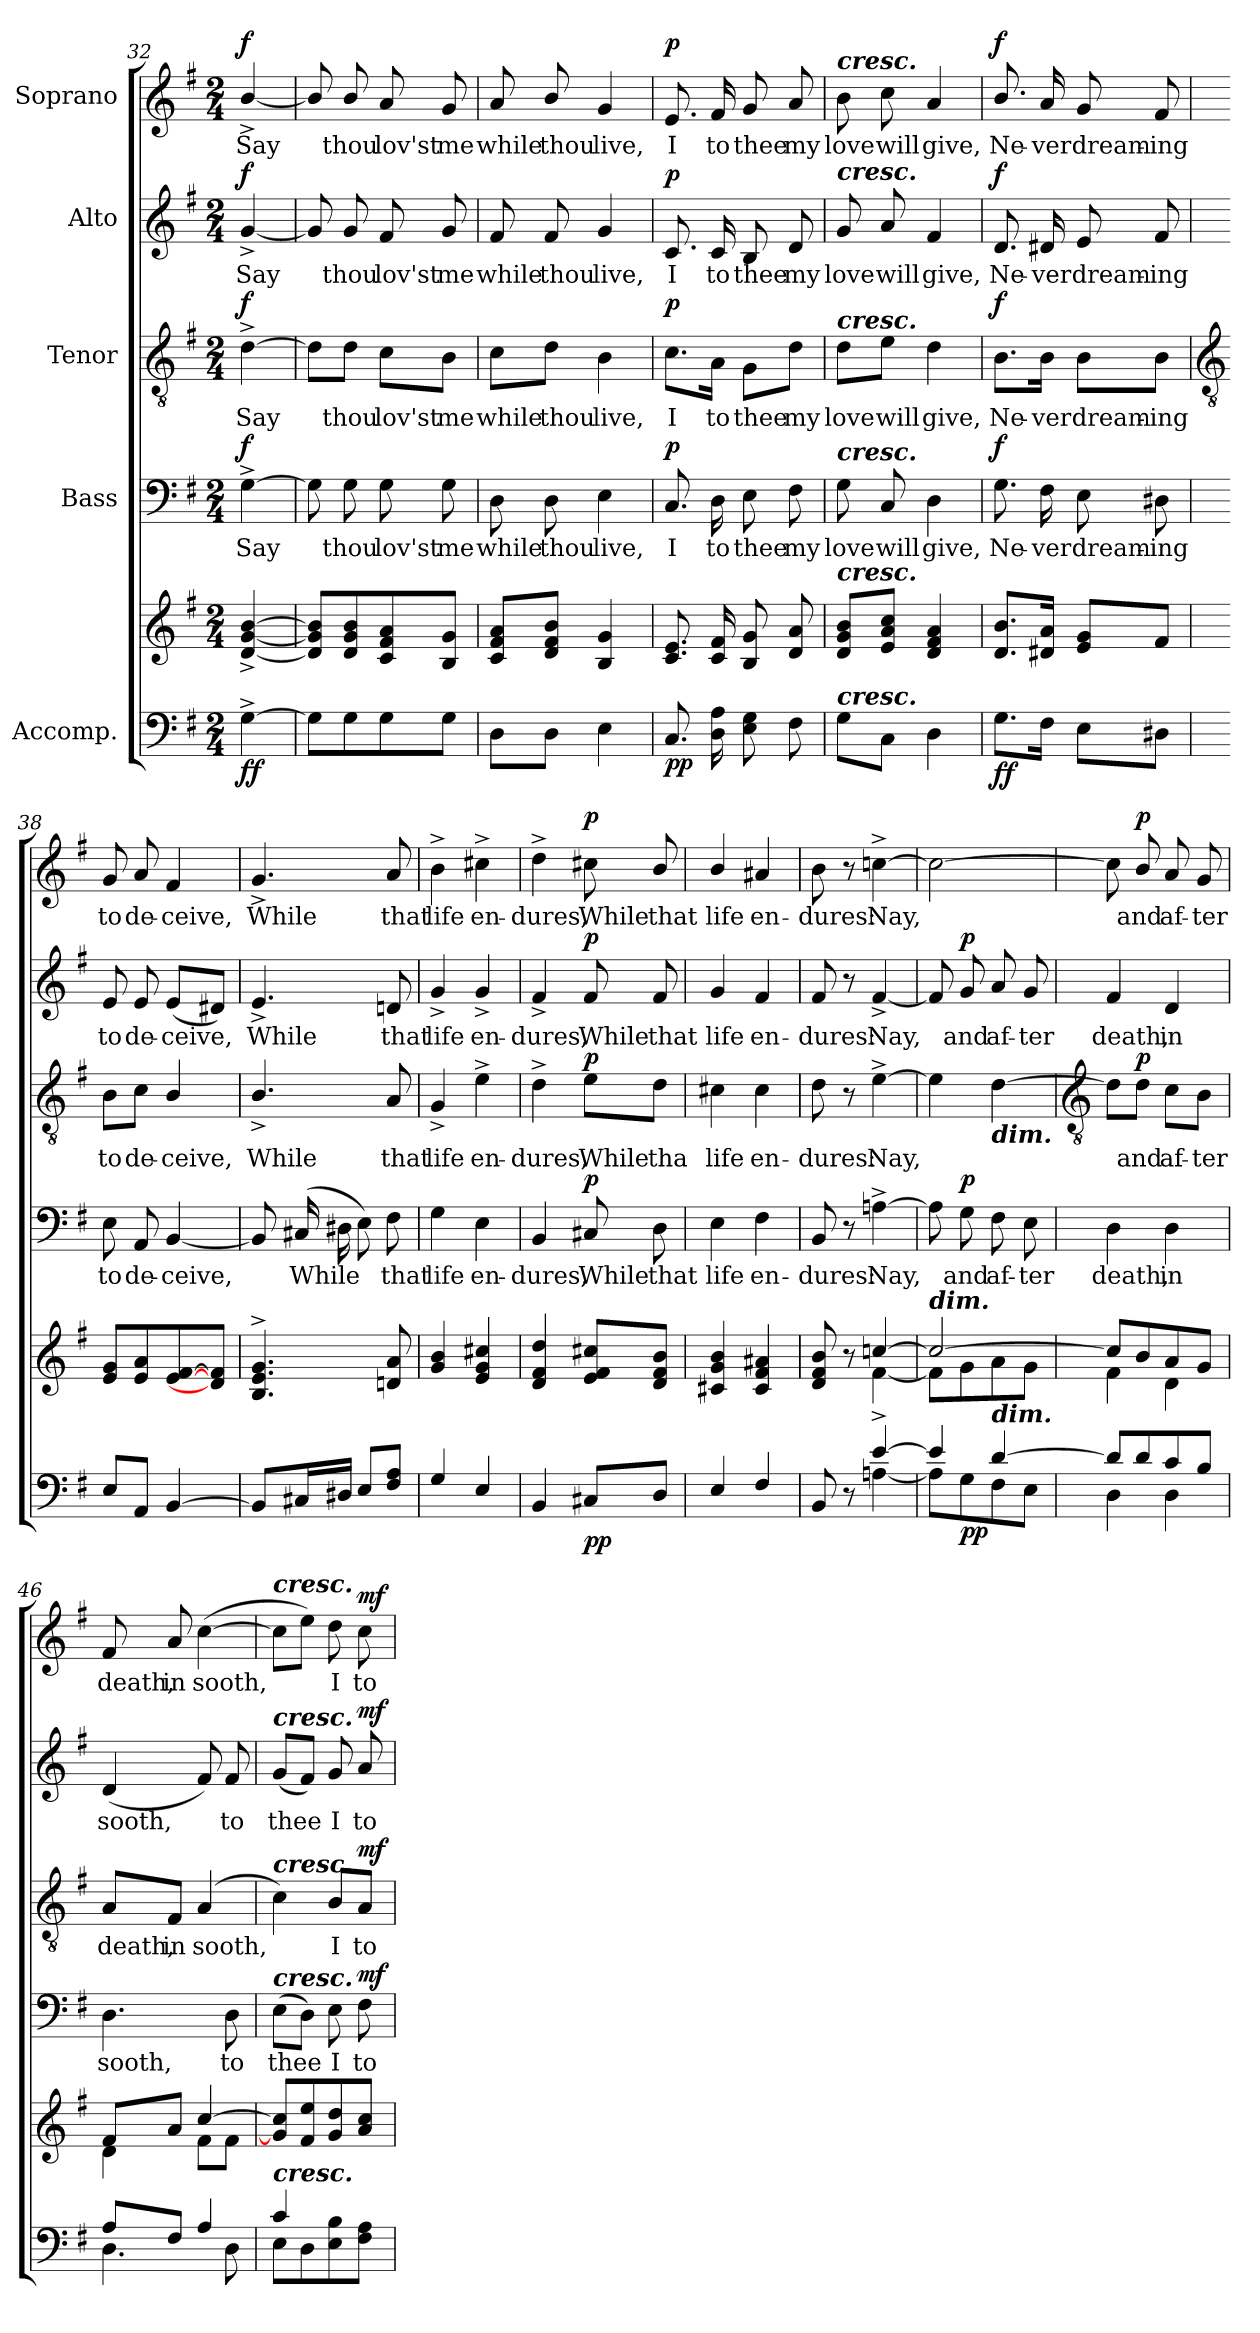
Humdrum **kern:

**kern	**kern	**dynam	**kern	**text	**dynam	**kern	**text	**dynam	**kern	**text	**dynam	**kern	**text	**dynam
*part5	*part5	*part5	*part4	*part4	*part4	*part3	*part3	*part3	*part2	*part2	*part2	*part1	*part1	*part1
*staff6	*staff5	*staff5/6	*staff4	*staff4	*staff4	*staff3	*staff3	*staff3	*staff2	*staff2	*staff2	*staff1	*staff1	*staff1
*I"Accomp.	*	*	*I"Bass	*	*	*I"Tenor	*	*	*I"Alto	*	*	*I"Soprano	*	*
!!LO:LB:g=z
*clefF4	*clefG2	*	*clefF4	*	*	*clefGv2	*	*	*clefG2	*	*	*clefG2	*	*
*k[f#]	*k[f#]	*	*k[f#]	*	*	*k[f#]	*	*	*k[f#]	*	*	*k[f#]	*	*
*G:	*G:	*	*G:	*	*	*G:	*	*	*G:	*	*	*G:	*	*
*M2/4	*M2/4	*	*M2/4	*	*	*M2/4	*	*	*M2/4	*	*	*M2/4	*	*
=32	=32	=32	=32	=32	=32	=32	=32	=32	=32	=32	=32	=32	=32	=32
!	!	!LO:DY:b=2	!	!LO:LY:b	!	!	!LO:LY:b	!	!	!LO:LY:b	!	!	!LO:LY:b	!
!	!	!LO:DY:n=1:b	!	!	!LO:DY:b	!	!	!LO:DY:b	!	!	!LO:DY:b	!	!	!LO:DY:b
[4G^	[4d/^ [4g/^ [4b/^	f f	[4G^	Say	f	[4d^	Say	f	[4g^	Say	f	[4b^/	Say	f
=33	=33	=33	=33	=33	=33	=33	=33	=33	=33	=33	=33	=33	=33	=33
8GL]	8d] 8g] 8b]L	.	8G]	.	.	8d\L]	.	.	8g]	.	.	8b/]	.	.
!	!	!	!	!LO:LY:b	!	!	!LO:LY:b	!	!	!LO:LY:b	!	!	!LO:LY:b	!
8G	8d 8g 8b	.	8G	thou	.	8d\J	thou	.	8g	thou	.	8b/	thou	.
!	!	!	!	!LO:LY:b	!	!	!LO:LY:b	!	!	!LO:LY:b	!	!	!LO:LY:b	!
8G	8c 8f# 8a	.	8G	lov'st	.	8c\L	lov'st	.	8f#	lov'st	.	8a	lov'st	.
!	!	!	!	!LO:LY:b	!	!	!LO:LY:b	!	!	!LO:LY:b	!	!	!LO:LY:b	!
8GJ	8B 8gJ	.	8G	me	.	8B\J	me	.	8g	me	.	8g	me	.
=34	=34	=34	=34	=34	=34	=34	=34	=34	=34	=34	=34	=34	=34	=34
!	!	!	!	!LO:LY:b	!	!	!LO:LY:b	!	!	!LO:LY:b	!	!	!LO:LY:b	!
8DL	8c 8f# 8aL	.	8D	while	.	8c\L	while	.	8f#	while	.	8a	while	.
!	!	!	!	!LO:LY:b	!	!	!LO:LY:b	!	!	!LO:LY:b	!	!	!LO:LY:b	!
8DJ	8d 8f# 8bJ	.	8D	thou	.	8d\J	thou	.	8f#	thou	.	8b/	thou	.
!	!	!	!	!LO:LY:b	!	!	!LO:LY:b	!	!	!LO:LY:b	!	!	!LO:LY:b	!
4E	4B 4g	.	4E	live,	.	4B	live,	.	4g	live,	.	4g	live,	.
=35	=35	=35	=35	=35	=35	=35	=35	=35	=35	=35	=35	=35	=35	=35
!	!	!LO:DY:b=2	!	!LO:LY:b	!	!	!LO:LY:b	!	!	!LO:LY:b	!	!	!LO:LY:b	!
!	!	!LO:DY:n=1:b	!	!	!LO:DY:b	!	!	!LO:DY:b	!	!	!LO:DY:b	!	!	!LO:DY:b
8.CL	8.c 8.eL	p p	8.C	I	p	8.c\L	I	p	8.c	I	p	8.e	I	p
!	!	!	!	!LO:LY:b	!	!	!LO:LY:b	!	!	!LO:LY:b	!	!	!LO:LY:b	!
16D 16AL	16c 16f#L	.	16D	to	.	16A\Jk	to	.	16c	to	.	16f#	to	.
!	!	!	!	!LO:LY:b	!	!	!LO:LY:b	!	!	!LO:LY:b	!	!	!LO:LY:b	!
8E 8G	8B 8g	.	8E	thee	.	8G\L	thee	.	8B	thee	.	8g	thee	.
!	!	!	!	!LO:LY:b	!	!	!LO:LY:b	!	!	!LO:LY:b	!	!	!LO:LY:b	!
8F#J	8d 8aJ	.	8F#	my	.	8d\J	my	.	8d	my	.	8a	my	.
=36	=36	=36	=36	=36	=36	=36	=36	=36	=36	=36	=36	=36	=36	=36
!	!	!	!	!	!	!	!	!	!	!	!	!LO:TX:a:Bi:t=cresc.	!	!
!	!	!	!	!	!	!	!	!	!LO:TX:a:Bi:t=cresc.	!	!	!	!	!
!	!	!	!	!	!	!LO:TX:a:Bi:t=cresc.	!	!	!	!	!	!	!	!
!	!	!	!LO:TX:a:Bi:t=cresc.	!	!	!	!	!	!	!	!	!	!	!
!	!LO:TX:a:Bi:t=cresc.	!	!	!	!	!	!	!	!	!	!	!	!	!
!LO:TX:a:Bi:t=cresc.	!	!	!	!	!	!	!	!	!	!	!	!	!	!
!	!	!	!	!LO:LY:b	!	!	!LO:LY:b	!	!	!LO:LY:b	!	!	!LO:LY:b	!
8GL	8d 8g 8bL	.	8G	love	.	8d\L	love	.	8g	love	.	8b	love	.
!	!	!	!	!LO:LY:b	!	!	!LO:LY:b	!	!	!LO:LY:b	!	!	!LO:LY:b	!
8CJ	8e 8a 8ccJ	.	8C	will	.	8e\J	will	.	8a	will	.	8cc	will	.
!	!	!	!	!LO:LY:b	!	!	!LO:LY:b	!	!	!LO:LY:b	!	!	!LO:LY:b	!
4D	4d 4f# 4a	.	4D	give,	.	4d	give,	.	4f#	give,	.	4a	give,	.
=37	=37	=37	=37	=37	=37	=37	=37	=37	=37	=37	=37	=37	=37	=37
!	!	!LO:DY:b=2	!	!LO:LY:b	!	!	!LO:LY:b	!	!	!LO:LY:b	!	!	!LO:LY:b	!
!	!	!LO:DY:n=1:b	!	!	!LO:DY:b	!	!	!LO:DY:b	!	!	!LO:DY:b	!	!	!LO:DY:b
8.GL	8.d 8.bL	f f	8.G	Ne-	f	8.B\L	Ne-	f	8.d	Ne-	f	8.b/	Ne-	f
!	!	!	!	!LO:LY:b	!	!	!LO:LY:b	!	!	!LO:LY:b	!	!	!LO:LY:b	!
16F#J	16d#X 16aJ	.	16F#	-ver	.	16B\Jk	-ver	.	16d#X	-ver	.	16a	-ver	.
!	!	!	!	!LO:LY:b	!	!	!LO:LY:b	!	!	!LO:LY:b	!	!	!LO:LY:b	!
8EL	8e 8gL	.	8E	dream-	.	8B\L	dream-	.	8e	dream-	.	8g	dream-	.
!	!	!	!	!LO:LY:b	!	!	!LO:LY:b	!	!	!LO:LY:b	!	!	!LO:LY:b	!
8D#XJ	8f#J	.	8D#X	-ing	.	8B\J	-ing	.	8f#	-ing	.	8f#	-ing	.
!!LO:LB:g=z
=38	=38	=38	=38	=38	=38	=38	=38	=38	=38	=38	=38	=38	=38	=38
*	*	*	*	*	*	*clefGv2	*	*	*	*	*	*	*	*
*^	*^	*	*	*	*	*	*	*	*	*	*	*	*	*
!	!LO:N:vis=1	!	!LO:N:vis=1	!	!	!LO:LY:b	!	!	!LO:LY:b	!	!	!LO:LY:b	!	!	!LO:LY:b	!
8EL	2ryy	8e/ 8g/L	2ryy	.	8E	to	.	8B\L	to	.	8e	to	.	8g	to	.
!	!	!	!	!	!	!LO:LY:b	!	!	!LO:LY:b	!	!	!LO:LY:b	!	!	!LO:LY:b	!
8AAJ	.	8e/ 8a/	.	.	8AA	de-	.	8c\J	de-	.	8e	de-	.	8a	de-	.
!	!	!	!	!	!	!LO:LY:b	!	!	!LO:LY:b	!	!	!LO:LY:b	!	!	!LO:LY:b	!
[4BB	.	[8e/ [8f#/	.	.	[4BB	-ceive,	.	4B/	-ceive,	.	(<8eL	-ceive,	.	4f#	-ceive,	.
.	.	8d#/] 8f#/]J	.	.	.	.	.	.	.	.	8d#XJ)	.	.	.	.	.
=39	=39	=39	=39	=39	=39	=39	=39	=39	=39	=39	=39	=39	=39	=39	=39	=39
!	!LO:N:vis=1	!	!LO:N:vis=1	!	!	!	!	!	!LO:LY:b	!	!	!LO:LY:b	!	!	!LO:LY:b	!
8BBL]	2ryy	4.B/^ 4.e/^ 4.g/^	2ryy	.	8BB]	.	.	4.B^/	While	.	4.e^	While	.	4.g^	While	.
!	!	!	!	!	!	!LO:LY:b	!	!	!	!	!	!	!	!	!	!
16C#XL	.	.	.	.	(>16C#XLL	While	.	.	.	.	.	.	.	.	.	.
16D#XJJ	.	.	.	.	16D#X	.	.	.	.	.	.	.	.	.	.	.
8EL	.	.	.	.	8EJ)	.	.	.	.	.	.	.	.	.	.	.
!	!	!	!	!	!	!LO:LY:b	!	!	!LO:LY:b	!	!	!LO:LY:b	!	!	!LO:LY:b	!
8F# 8AJ	.	8dn/ 8a/	.	.	8F#	that	.	8A	that	.	8dn	that	.	8a	that	.
=40	=40	=40	=40	=40	=40	=40	=40	=40	=40	=40	=40	=40	=40	=40	=40	=40
!	!LO:N:vis=1	!	!LO:N:vis=1	!	!	!LO:LY:b	!	!	!LO:LY:b	!	!	!LO:LY:b	!	!	!LO:LY:b	!
4G	2ryy	4g/ 4b/	2ryy	.	4G	life	.	4G^	life	.	4g^	life	.	4b^	life	.
!	!	!	!	!	!	!LO:LY:b	!	!	!LO:LY:b	!	!	!LO:LY:b	!	!	!LO:LY:b	!
4E	.	4e/ 4g/ 4cc#X/	.	.	4E	en-	.	4e^	en-	.	4g^	en-	.	4cc#X^	en-	.
=41	=41	=41	=41	=41	=41	=41	=41	=41	=41	=41	=41	=41	=41	=41	=41	=41
!	!LO:N:vis=1	!	!LO:N:vis=1	!	!	!LO:LY:b	!	!	!LO:LY:b	!	!	!LO:LY:b	!	!	!LO:LY:b	!
4BB	2ryy	4d/ 4f#/ 4dd/	2ryy	.	4BB	-dures,	.	4d^	-dures,	.	4f#^	-dures,	.	4dd^	-dures,	.
!	!	!	!	!LO:DY:b=2	!	!LO:LY:b	!	!	!LO:LY:b	!	!	!LO:LY:b	!	!	!LO:LY:b	!
!	!	!	!	!LO:DY:n=1:b	!	!	!LO:DY:b	!	!	!LO:DY:b	!	!	!LO:DY:b	!	!	!LO:DY:b
8C#XL	.	8e/ 8f#/ 8cc#X/L	.	p p	8C#X	While	p	8e\L	While	p	8f#	While	p	8cc#X	While	p
!	!	!	!	!	!	!LO:LY:b	!	!	!LO:LY:b	!	!	!LO:LY:b	!	!	!LO:LY:b	!
8DJ	.	8d/ 8f#/ 8b/J	.	.	8D	that	.	8d\J	tha	.	8f#	that	.	8b/	that	.
=42	=42	=42	=42	=42	=42	=42	=42	=42	=42	=42	=42	=42	=42	=42	=42	=42
!	!	!	!	!	!	!LO:LY:b	!	!	!LO:LY:b	!	!	!LO:LY:b	!	!	!LO:LY:b	!
4E	2ryy	4c#X/ 4g/ 4b/	2ryy	.	4E	life	.	4c#X	life	.	4g	life	.	4b/	life	.
!	!	!	!	!	!	!LO:LY:b	!	!	!LO:LY:b	!	!	!LO:LY:b	!	!	!LO:LY:b	!
4F#	.	4c#/ 4f#/ 4a#X/	.	.	4F#	en-	.	4c#	en-	.	4f#	en-	.	4a#X	en-	.
=43	=43	=43	=43	=43	=43	=43	=43	=43	=43	=43	=43	=43	=43	=43	=43	=43
!	!	!	!	!	!	!LO:LY:b	!	!	!LO:LY:b	!	!	!LO:LY:b	!	!	!LO:LY:b	!
8BB/	4ryy	8d/ 8f#/ 8b/	4ryy	.	8BB	-dures:	.	8d	-dures:	.	8f#	-dures:	.	8b	-dures:	.
8r	.	8r	.	.	8r	.	.	8r	.	.	8r	.	.	8r	.	.
!	!	!	!	!	!	!LO:LY:b	!	!	!LO:LY:b	!	!	!LO:LY:b	!	!	!LO:LY:b	!
[4e^	[4An\	[4ccn/	[4f#\	.	[4An^	Nay,	.	[4e^	Nay,	.	[4f#^	Nay,	.	[4ccn^	Nay,	.
=44	=44	=44	=44	=44	=44	=44	=44	=44	=44	=44	=44	=44	=44	=44	=44	=44
!	!	!LO:TX:a:Bi:t=dim.	!	!	!	!	!	!	!	!	!	!	!	!	!	!
4e/]	8A\L]	2cc/_	8f#\L]	.	8A]	.	.	4e]	.	.	8f#]	.	.	2cc_	.	.
!	!	!	!	!LO:DY:b=2	!	!LO:LY:b	!	!	!	!	!	!LO:LY:b	!	!	!	!
!	!	!	!	!LO:DY:n=1:b	!	!	!LO:DY:b	!	!	!	!	!	!LO:DY:b	!	!	!
.	8G\	.	8g\	p p	8G	and	p	.	.	.	8g	and	p	.	.	.
!	!	!	!	!	!	!	!	!LO:TX:b:Bi:t=dim.	!	!	!	!	!	!	!	!
!LO:TX:a:Bi:t=dim.	!	!	!	!	!	!	!	!	!	!	!	!	!	!	!	!
!	!	!	!	!	!	!LO:LY:b	!	!	!	!	!	!LO:LY:b	!	!	!	!
[4d/	8F#\	.	8a\	.	8F#	af-	.	[4d	.	.	8a	af-	.	.	.	.
!	!	!	!	!	!	!LO:LY:b	!	!	!	!	!	!LO:LY:b	!	!	!	!
.	8E\J	.	8g\J	.	8E	-ter	.	.	.	.	8g	-ter	.	.	.	.
!!LO:LB:g=z
=45	=45	=45	=45	=45	=45	=45	=45	=45	=45	=45	=45	=45	=45	=45	=45	=45
*	*	*	*	*	*	*	*	*clefGv2	*	*	*	*	*	*	*	*
!	!	!	!	!	!	!LO:LY:b	!	!	!	!	!	!LO:LY:b	!	!	!	!
8d/L]	4D\	8ccL]	4f#\	.	4D	death,	.	8d\L]	.	.	4f#	death,	.	8cc]	.	.
!	!	!	!	!	!	!	!	!	!LO:LY:b	!LO:DY:b	!	!	!	!	!LO:LY:b	!LO:DY:b
8d/	.	8b/	.	.	.	.	.	8d\J	and	p	.	.	.	8b/	and	p
!	!	!	!	!	!	!LO:LY:b	!	!	!LO:LY:b	!	!	!LO:LY:b	!	!	!LO:LY:b	!
8c/	4D\	8a	4d\	.	4D	in	.	8c\L	af-	.	4d	in	.	8a	af-	.
!	!	!	!	!	!	!	!	!	!LO:LY:b	!	!	!	!	!	!LO:LY:b	!
8B/J	.	8gJ	.	.	.	.	.	8B\J	-ter	.	.	.	.	8g	-ter	.
=46	=46	=46	=46	=46	=46	=46	=46	=46	=46	=46	=46	=46	=46	=46	=46	=46
!	!	!	!	!	!	!LO:LY:b	!	!	!LO:LY:b	!	!	!LO:LY:b	!	!	!LO:LY:b	!
8A/L	4.D\	8f#L	4d\	.	4.D	sooth,	.	8A/L	death,	.	(<4d	sooth,	.	8f#	death,	.
!	!	!	!	!	!	!	!	!	!LO:LY:b	!	!	!	!	!	!LO:LY:b	!
8F#/J	.	8aJ	.	.	.	.	.	8F#/J	in	.	.	.	.	8a	in	.
!	!	!	!	!	!	!	!	!	!LO:LY:b	!	!	!	!	!	!LO:LY:b	!
4A/	.	[4cc/	8f#\L	.	.	.	.	(<4A	sooth,	.	8f#)	.	.	(>[4cc	sooth,	.
!	!	!	!	!	!	!LO:LY:b	!	!	!	!	!	!LO:LY:b	!	!	!	!
.	8D\	.	8f#\J	.	8D	to	.	.	.	.	8f#	to	.	.	.	.
=47	=47	=47	=47	=47	=47	=47	=47	=47	=47	=47	=47	=47	=47	=47	=47	=47
!	!	!	!	!	!	!	!	!	!	!	!	!	!	!LO:TX:a:Bi:t=cresc.	!	!
!	!	!	!	!	!	!	!	!	!	!	!LO:TX:a:Bi:t=cresc.	!	!	!	!	!
!	!	!	!	!	!	!	!	!LO:TX:a:Bi:t=cresc.	!	!	!	!	!	!	!	!
!	!	!	!	!	!LO:TX:a:Bi:t=cresc.	!	!	!	!	!	!	!	!	!	!	!
!LO:TX:a:Bi:t=cresc.	!	!	!	!	!	!	!	!	!	!	!	!	!	!	!	!
!	!	!	!LO:N:vis=1	!	!	!LO:LY:b	!	!	!	!	!	!LO:LY:b	!	!	!	!
4c/	8E\L	8g/] 8cc/]L	2ryy	.	(>8EL	thee	.	4c)	.	.	(<8gL	thee	.	8ccL]	.	.
.	8D\	8f#/ 8ee/	.	.	8DJ)	.	.	.	.	.	8f#J)	.	.	8eeJ)	.	.
!	!	!	!	!	!	!LO:LY:b	!	!	!LO:LY:b	!	!	!LO:LY:b	!	!	!LO:LY:b	!
4ryy	8E\ 8B\	8g 8dd	.	.	8E	I	.	8B/L	I	.	8g	I	.	8dd	I	.
!	!	!	!	!LO:DY:b=2	!	!LO:LY:b	!	!	!LO:LY:b	!	!	!LO:LY:b	!	!	!LO:LY:b	!
!	!	!	!	!LO:DY:n=1:b	!	!	!LO:DY:b	!	!	!LO:DY:b	!	!	!LO:DY:b	!	!	!LO:DY:b
.	8F#\ 8A\J	8a 8ccJ	.	mf mf	8F#	to	mf	8A/J	to	mf	8a	to	mf	8cc	to	mf
*v	*v	*	*	*	*	*	*	*	*	*	*	*	*	*	*	*
*	*v	*v	*	*	*	*	*	*	*	*	*	*	*	*	*
=	=	=	=	=	=	=	=	=	=	=	=	=	=	=
*-	*-	*-	*-	*-	*-	*-	*-	*-	*-	*-	*-	*-	*-	*-
